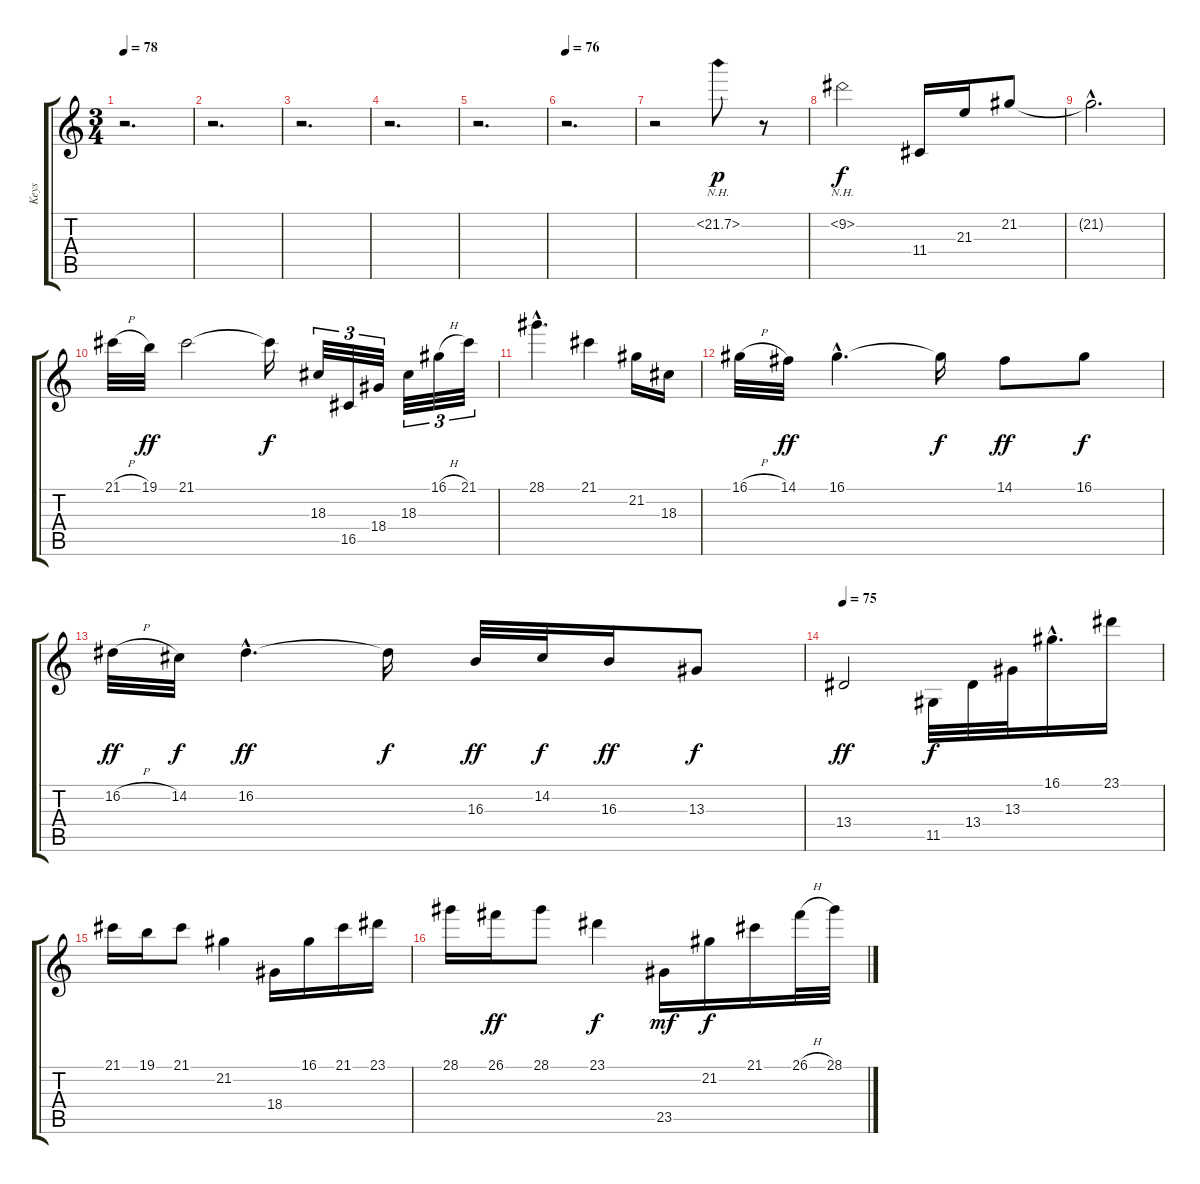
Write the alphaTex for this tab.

\track ("Keys" "Keys") {instrument lead1square}
\staff {score tabs}
\tuning (E4 B3 G3 D3 A2 E2) {hide}
\ts (3 4)
\tempo 78
\clef g2
\ks c
r.2{d dy mf} |
r.2{d} |
r.2{d} |
r.2{d} |
r.2{d} |
\tempo 76
r.2{d} |
r.2 21.2{nh}.8{dy p} r.8 |
9.2{nh}.2{dy f balance 12} 11.4.16 21.3.16 21.2.8 |
21.2{hac t}.2{d} |
21.1{h}.32 19.1.32{dy ff} 21.1.2 21.1{t}.16{dy f} 18.3.32{tu (3 2)} 16.5.32{tu (3 2)} 18.4.32{tu (3 2)} 18.3.32{tu (3 2)} 16.1{h}.32{tu (3 2)} 21.1.32{tu (3 2)} |
28.1{hac}.4{d} 21.1.4 21.2.16 18.3.16 |
16.1{h}.32 14.1.32{dy ff} 16.1{hac}.4{d} 16.1{t}.16{dy f} 14.1.8{dy ff} 16.1.8{dy f} |
16.2{h}.32{dy ff} 14.2.32{dy f} 16.2{hac}.4{d dy ff} 16.2{t}.16{dy f} 16.3.32{dy ff} 14.2.32{dy f} 16.3.16{dy ff} 13.3.8{dy f} |
\tempo 75
13.4.2{dy ff} 11.5.32{dy f} 13.4.32 13.3.32 16.1{hac}.16{d} 23.1.16 |
21.1.16 19.1.16 21.1.8 21.2.4 18.4.16 16.1.16 21.1.16 23.1.16 |
28.1.16 26.1.16{dy ff} 28.1.8 23.1.4{dy f} 23.5.16{dy mf} 21.2.16{dy f} 21.1.16 26.1{h}.32 28.1.32
